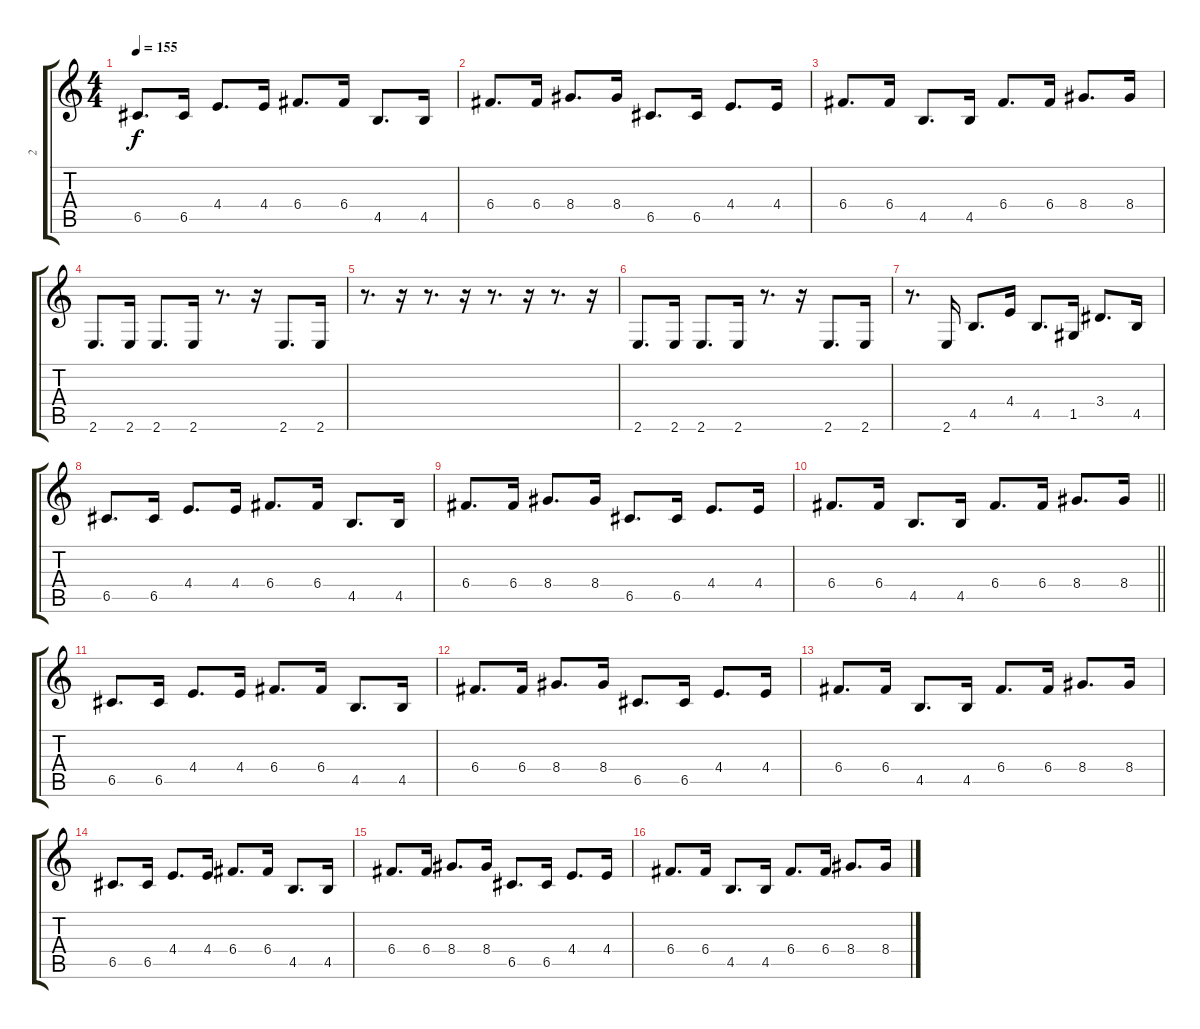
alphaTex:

\track ("2" "2") {instrument distortionguitar}
\staff {score tabs}
\tuning (D4 A3 F3 C3 G2 D2) {hide}
\ts (4 4)
\tempo 155
\clef g2
\ks c
6.5.8{d dy f} 6.5.16 4.4.8{d} 4.4.16 6.4.8{d} 6.4.16 4.5.8{d} 4.5.16 |
6.4.8{d} 6.4.16 8.4.8{d} 8.4.16 6.5.8{d} 6.5.16 4.4.8{d} 4.4.16 |
6.4.8{d} 6.4.16 4.5.8{d} 4.5.16 6.4.8{d} 6.4.16 8.4.8{d} 8.4.16 |
2.6.8{d} 2.6.16 2.6.8{d} 2.6.16 r.8{d} r.16 2.6.8{d} 2.6.16 |
r.8{d} r.16 r.8{d} r.16 r.8{d} r.16 r.8{d} r.16 |
2.6.8{d} 2.6.16 2.6.8{d} 2.6.16 r.8{d} r.16 2.6.8{d} 2.6.16 |
r.8{d} 2.6.16 4.5.8{d} 4.4.16 4.5.8{d} 1.5.16 3.4.8{d} 4.5.16 |
6.5.8{d} 6.5.16 4.4.8{d} 4.4.16 6.4.8{d} 6.4.16 4.5.8{d} 4.5.16 |
6.4.8{d} 6.4.16 8.4.8{d} 8.4.16 6.5.8{d} 6.5.16 4.4.8{d} 4.4.16 |
\barLineRight lightlight
6.4.8{d} 6.4.16 4.5.8{d} 4.5.16 6.4.8{d} 6.4.16 8.4.8{d} 8.4.16 |
\section ("" "")
6.5.8{d} 6.5.16 4.4.8{d} 4.4.16 6.4.8{d} 6.4.16 4.5.8{d} 4.5.16 |
6.4.8{d} 6.4.16 8.4.8{d} 8.4.16 6.5.8{d} 6.5.16 4.4.8{d} 4.4.16 |
6.4.8{d} 6.4.16 4.5.8{d} 4.5.16 6.4.8{d} 6.4.16 8.4.8{d} 8.4.16 |
6.5.8{d} 6.5.16 4.4.8{d} 4.4.16 6.4.8{d} 6.4.16 4.5.8{d} 4.5.16 |
6.4.8{d} 6.4.16 8.4.8{d} 8.4.16 6.5.8{d} 6.5.16 4.4.8{d} 4.4.16 |
6.4.8{d} 6.4.16 4.5.8{d} 4.5.16 6.4.8{d} 6.4.16 8.4.8{d} 8.4.16
